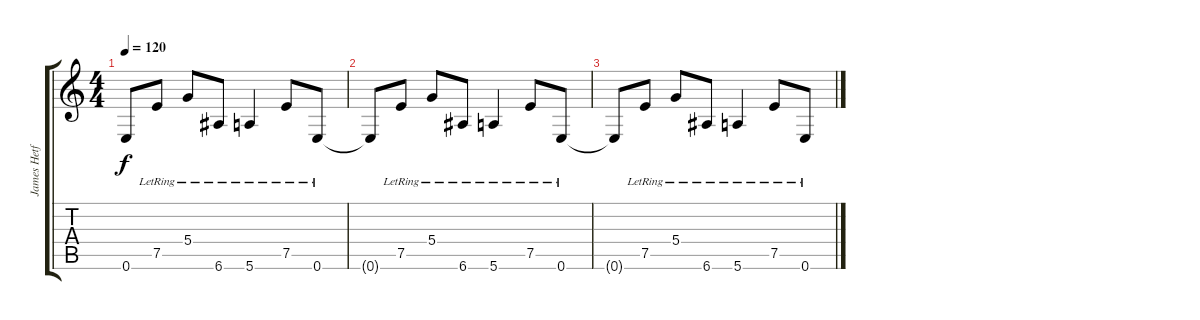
\track ("James Hetfield (Clean)" "James Hetf") {instrument acousticguitarnylon}
\staff {score tabs}
\tuning (E4 B3 G3 D3 A2 E2) {hide}
\ts (4 4)
\tempo 120
\clef g2
\ks c
0.6{t}.8{dy f} 7.5{lr}.8 5.4{lr}.8 6.6{lr}.8 5.6{lr}.4 7.5{lr}.8 0.6{lr}.8 |
0.6{t}.8{volume 6} 7.5{lr}.8 5.4{lr}.8 6.6{lr}.8 5.6{lr}.4 7.5{lr}.8 0.6{lr}.8 |
0.6{t}.8{volume 0} 7.5{lr}.8 5.4{lr}.8 6.6{lr}.8 5.6{lr}.4 7.5{lr}.8 0.6{lr}.8
